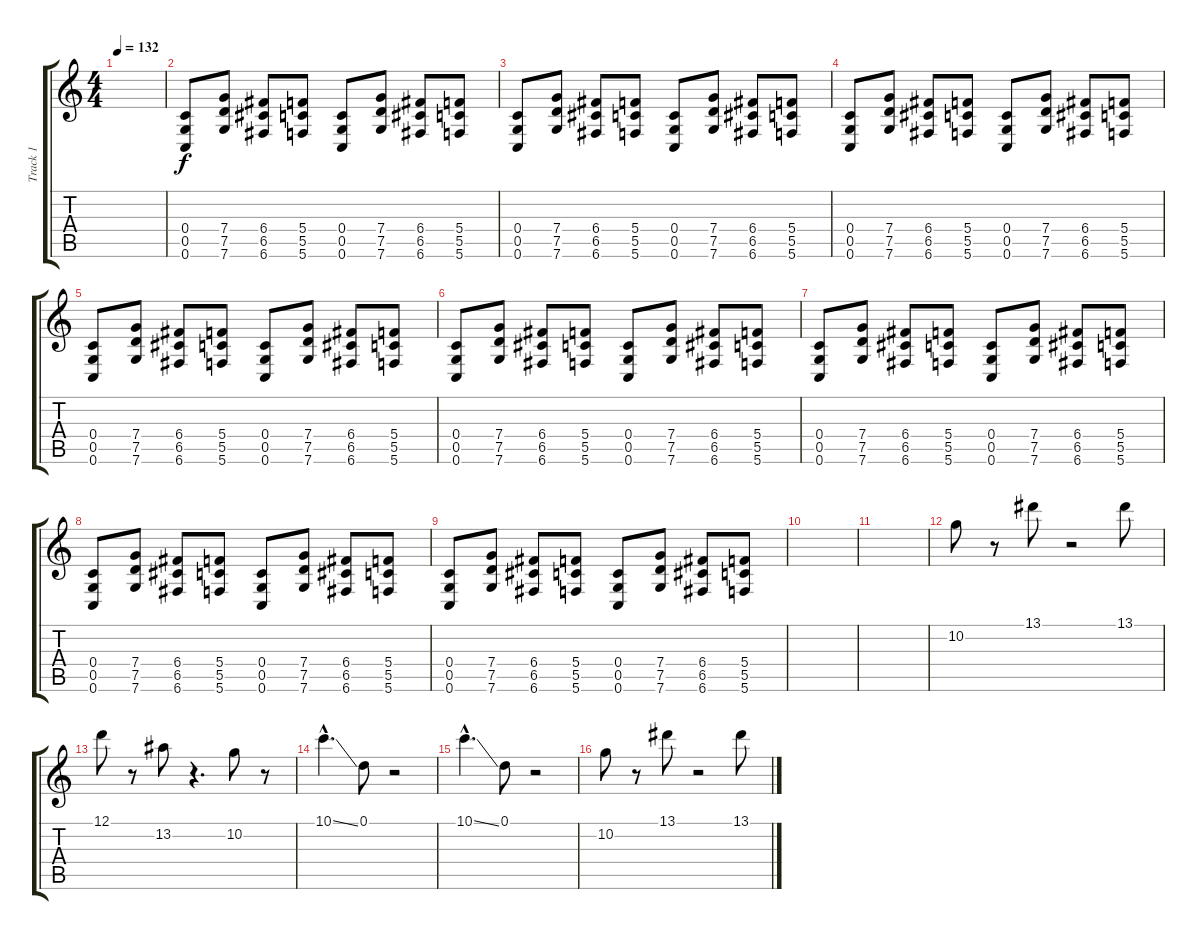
\track ("Track 1" "Track 1") {instrument overdrivenguitar}
\staff {score tabs}
\tuning (D4 A3 F3 C3 G2 C2) {hide}
\ts (4 4)
\tempo 132
\clef g2
\ks c
|
(0.4 0.5 0.6).8 (7.4 7.5 7.6).8 (6.4 6.5 6.6).8 (5.4 5.5 5.6).8 (0.4 0.5 0.6).8 (7.4 7.5 7.6).8 (6.4 6.5 6.6).8 (5.4 5.5 5.6).8 |
(0.4 0.5 0.6).8 (7.4 7.5 7.6).8 (6.4 6.5 6.6).8 (5.4 5.5 5.6).8 (0.4 0.5 0.6).8 (7.4 7.5 7.6).8 (6.4 6.5 6.6).8 (5.4 5.5 5.6).8 |
(0.4 0.5 0.6).8 (7.4 7.5 7.6).8 (6.4 6.5 6.6).8 (5.4 5.5 5.6).8 (0.4 0.5 0.6).8 (7.4 7.5 7.6).8 (6.4 6.5 6.6).8 (5.4 5.5 5.6).8 |
(0.4 0.5 0.6).8 (7.4 7.5 7.6).8 (6.4 6.5 6.6).8 (5.4 5.5 5.6).8 (0.4 0.5 0.6).8 (7.4 7.5 7.6).8 (6.4 6.5 6.6).8 (5.4 5.5 5.6).8 |
(0.4 0.5 0.6).8 (7.4 7.5 7.6).8 (6.4 6.5 6.6).8 (5.4 5.5 5.6).8 (0.4 0.5 0.6).8 (7.4 7.5 7.6).8 (6.4 6.5 6.6).8 (5.4 5.5 5.6).8 |
(0.4 0.5 0.6).8 (7.4 7.5 7.6).8 (6.4 6.5 6.6).8 (5.4 5.5 5.6).8 (0.4 0.5 0.6).8 (7.4 7.5 7.6).8 (6.4 6.5 6.6).8 (5.4 5.5 5.6).8 |
(0.4 0.5 0.6).8 (7.4 7.5 7.6).8 (6.4 6.5 6.6).8 (5.4 5.5 5.6).8 (0.4 0.5 0.6).8 (7.4 7.5 7.6).8 (6.4 6.5 6.6).8 (5.4 5.5 5.6).8 |
(0.4 0.5 0.6).8 (7.4 7.5 7.6).8 (6.4 6.5 6.6).8 (5.4 5.5 5.6).8 (0.4 0.5 0.6).8 (7.4 7.5 7.6).8 (6.4 6.5 6.6).8 (5.4 5.5 5.6).8 |
|
|
10.2.8 r.8 13.1.8 r.2 13.1.8 |
12.1.8 r.8 13.2.8 r.4{d} 10.2.8 r.8 |
10.1{ss hac}.4{d volume 13} 0.1.8{volume 0} r.2 |
10.1{ss hac}.4{d volume 13} 0.1.8{volume 0} r.2 |
10.2.8{volume 13} r.8 13.1.8 r.2 13.1.8
